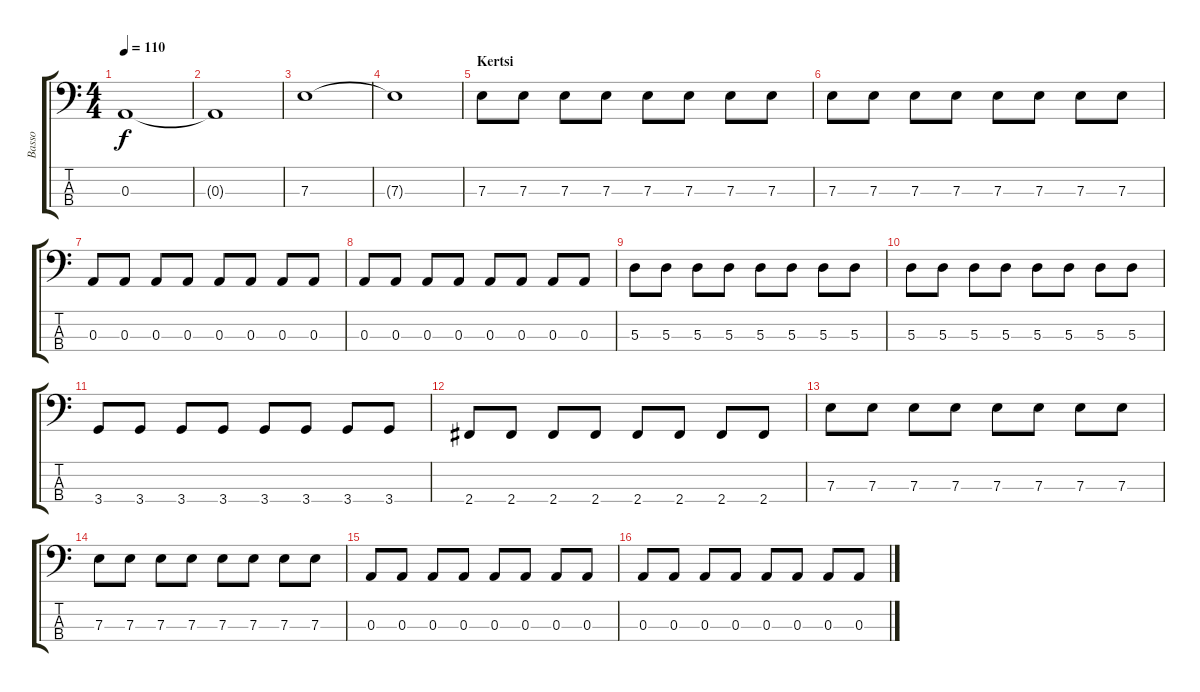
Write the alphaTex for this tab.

\track ("Basso" "Basso") {instrument electricbassfinger}
\staff {score tabs}
\tuning (G2 D2 A1 E1) {hide}
\ts (4 4)
\tempo 110
\clef f4
\ks c
0.3.1{dy f} |
0.3{t}.1 |
7.3.1 |
7.3{t}.1 |
\section ("" "Kertsi")
7.3.8 7.3.8 7.3.8 7.3.8 7.3.8 7.3.8 7.3.8 7.3.8 |
7.3.8 7.3.8 7.3.8 7.3.8 7.3.8 7.3.8 7.3.8 7.3.8 |
0.3.8 0.3.8 0.3.8 0.3.8 0.3.8 0.3.8 0.3.8 0.3.8 |
0.3.8 0.3.8 0.3.8 0.3.8 0.3.8 0.3.8 0.3.8 0.3.8 |
5.3.8 5.3.8 5.3.8 5.3.8 5.3.8 5.3.8 5.3.8 5.3.8 |
5.3.8 5.3.8 5.3.8 5.3.8 5.3.8 5.3.8 5.3.8 5.3.8 |
3.4.8 3.4.8 3.4.8 3.4.8 3.4.8 3.4.8 3.4.8 3.4.8 |
2.4.8 2.4.8 2.4.8 2.4.8 2.4.8 2.4.8 2.4.8 2.4.8 |
7.3.8 7.3.8 7.3.8 7.3.8 7.3.8 7.3.8 7.3.8 7.3.8 |
7.3.8 7.3.8 7.3.8 7.3.8 7.3.8 7.3.8 7.3.8 7.3.8 |
0.3.8 0.3.8 0.3.8 0.3.8 0.3.8 0.3.8 0.3.8 0.3.8 |
0.3.8 0.3.8 0.3.8 0.3.8 0.3.8 0.3.8 0.3.8 0.3.8
